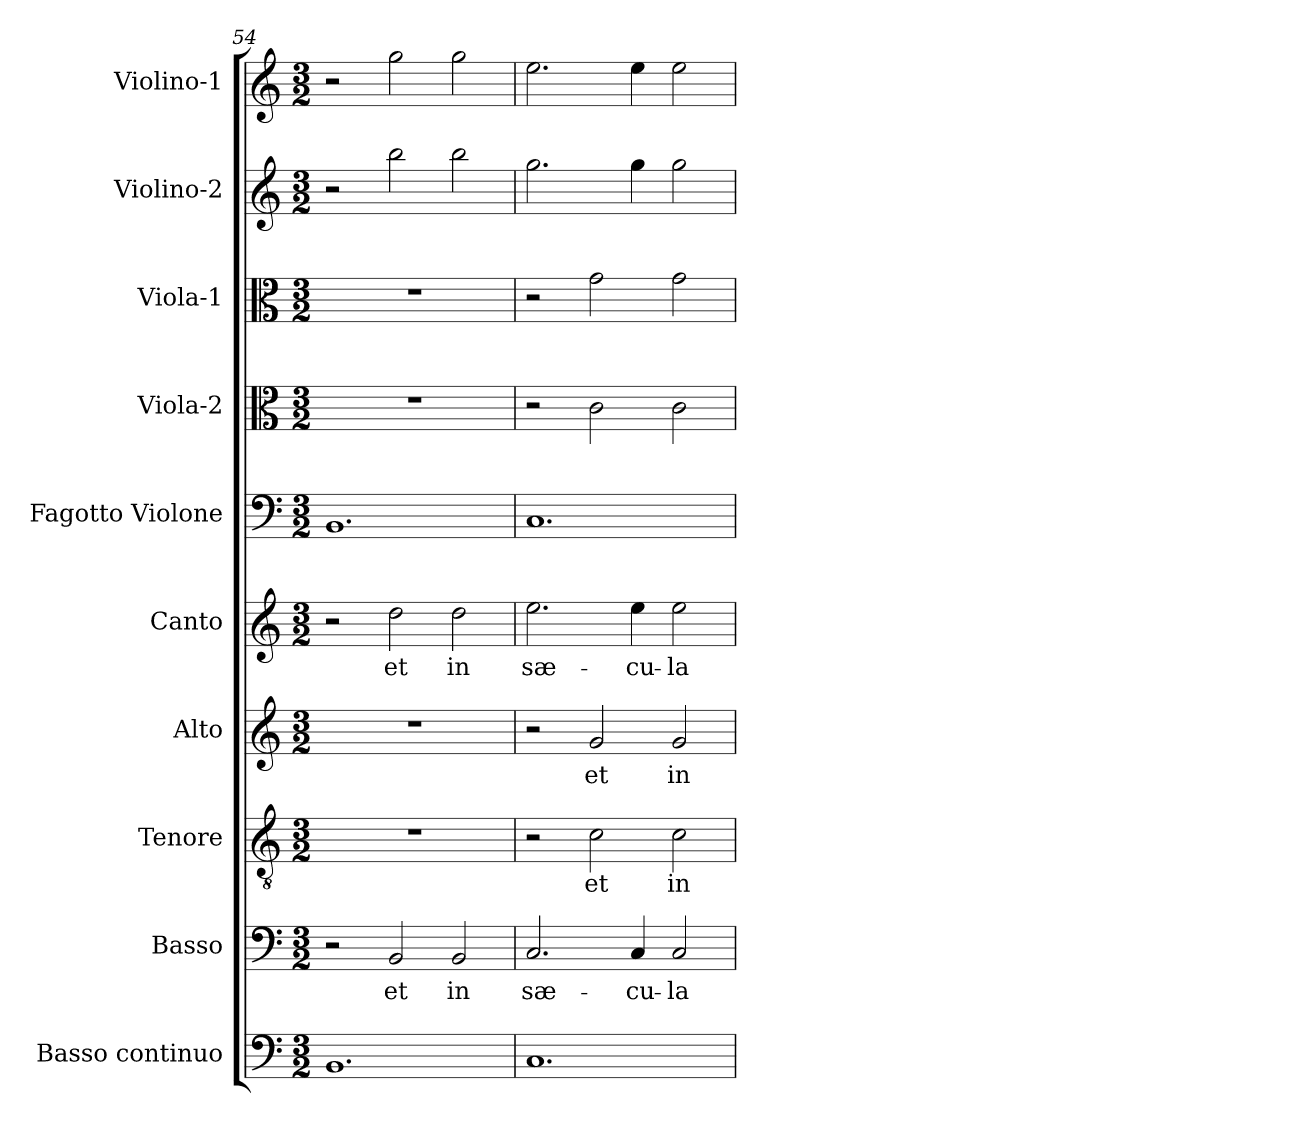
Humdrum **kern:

**kern	**kern	**text	**kern	**text	**kern	**text	**kern	**text	**kern	**kern	**kern	**kern	**kern
*part10	*part9	*part9	*part8	*part8	*part7	*part7	*part6	*part6	*part5	*part4	*part3	*part2	*part1
*staff10	*staff9	*staff9	*staff8	*staff8	*staff7	*staff7	*staff6	*staff6	*staff5	*staff4	*staff3	*staff2	*staff1
*I"Basso continuo	*I"Basso	*	*I"Tenore	*	*I"Alto	*	*I"Canto	*	*I"Fagotto Violone	*I"Viola-2	*I"Viola-1	*I"Violino-2	*I"Violino-1
*I'BC	*I'B	*	*I'T	*	*I'A	*	*I'C	*	*I'Fg	*I'Va2	*I'Va1	*I'Vi2	*I'Vi1
!!LO:LB:g=z
*clefF4	*clefF4	*	*clefGv2	*	*clefG2	*	*clefG2	*	*clefF4	*clefC3	*clefC3	*clefG2	*clefG2
*k[]	*k[]	*	*k[]	*	*k[]	*	*k[]	*	*k[]	*k[]	*k[]	*k[]	*k[]
*C:	*C:	*	*C:	*	*C:	*	*C:	*	*C:	*C:	*C:	*C:	*C:
*M3/2	*M3/2	*	*M3/2	*	*M3/2	*	*M3/2	*	*M3/2	*M3/2	*M3/2	*M3/2	*M3/2
=54	=54	=54	=54	=54	=54	=54	=54	=54	=54	=54	=54	=54	=54
1.BB	2r	.	1.r	.	1.r	.	2r	.	1.BB	1.r	1.r	2r	2r
!	!	!LO:LY:b	!	!	!	!	!	!	!	!	!	!	!
!	!	!	!	!	!	!	!	!LO:LY:b	!	!	!	!	!
.	2BB/	et	.	.	.	.	2dd\	et	.	.	.	2bb\	2gg\
!	!	!LO:LY:b	!	!	!	!	!	!	!	!	!	!	!
!	!	!	!	!	!	!	!	!LO:LY:b	!	!	!	!	!
.	2BB/	in	.	.	.	.	2dd\	in	.	.	.	2bb\	2gg\
=55	=55	=55	=55	=55	=55	=55	=55	=55	=55	=55	=55	=55	=55
!	!	!LO:LY:b	!	!	!	!	!	!	!	!	!	!	!
!	!	!	!	!	!	!	!	!LO:LY:b	!	!	!	!	!
1.C	2.C/	sæ-	2r	.	2r	.	2.ee\	sæ-	1.C	2r	2r	2.gg\	2.ee\
!	!	!	!	!LO:LY:b	!	!	!	!	!	!	!	!	!
!	!	!	!	!	!	!LO:LY:b	!	!	!	!	!	!	!
.	.	.	2c\	et	2g/	et	.	.	.	2c\	2g\	.	.
!	!	!LO:LY:b	!	!	!	!	!	!	!	!	!	!	!
!	!	!	!	!	!	!	!	!LO:LY:b	!	!	!	!	!
.	4C/	-cu-	.	.	.	.	4ee\	-cu-	.	.	.	4gg\	4ee\
!	!	!LO:LY:b	!	!	!	!	!	!	!	!	!	!	!
!	!	!	!	!LO:LY:b	!	!	!	!	!	!	!	!	!
!	!	!	!	!	!	!LO:LY:b	!	!	!	!	!	!	!
!	!	!	!	!	!	!	!	!LO:LY:b	!	!	!	!	!
.	2C/	-la	2c\	in	2g/	in	2ee\	-la	.	2c\	2g\	2gg\	2ee\
=	=	=	=	=	=	=	=	=	=	=	=	=	=
*-	*-	*-	*-	*-	*-	*-	*-	*-	*-	*-	*-	*-	*-
